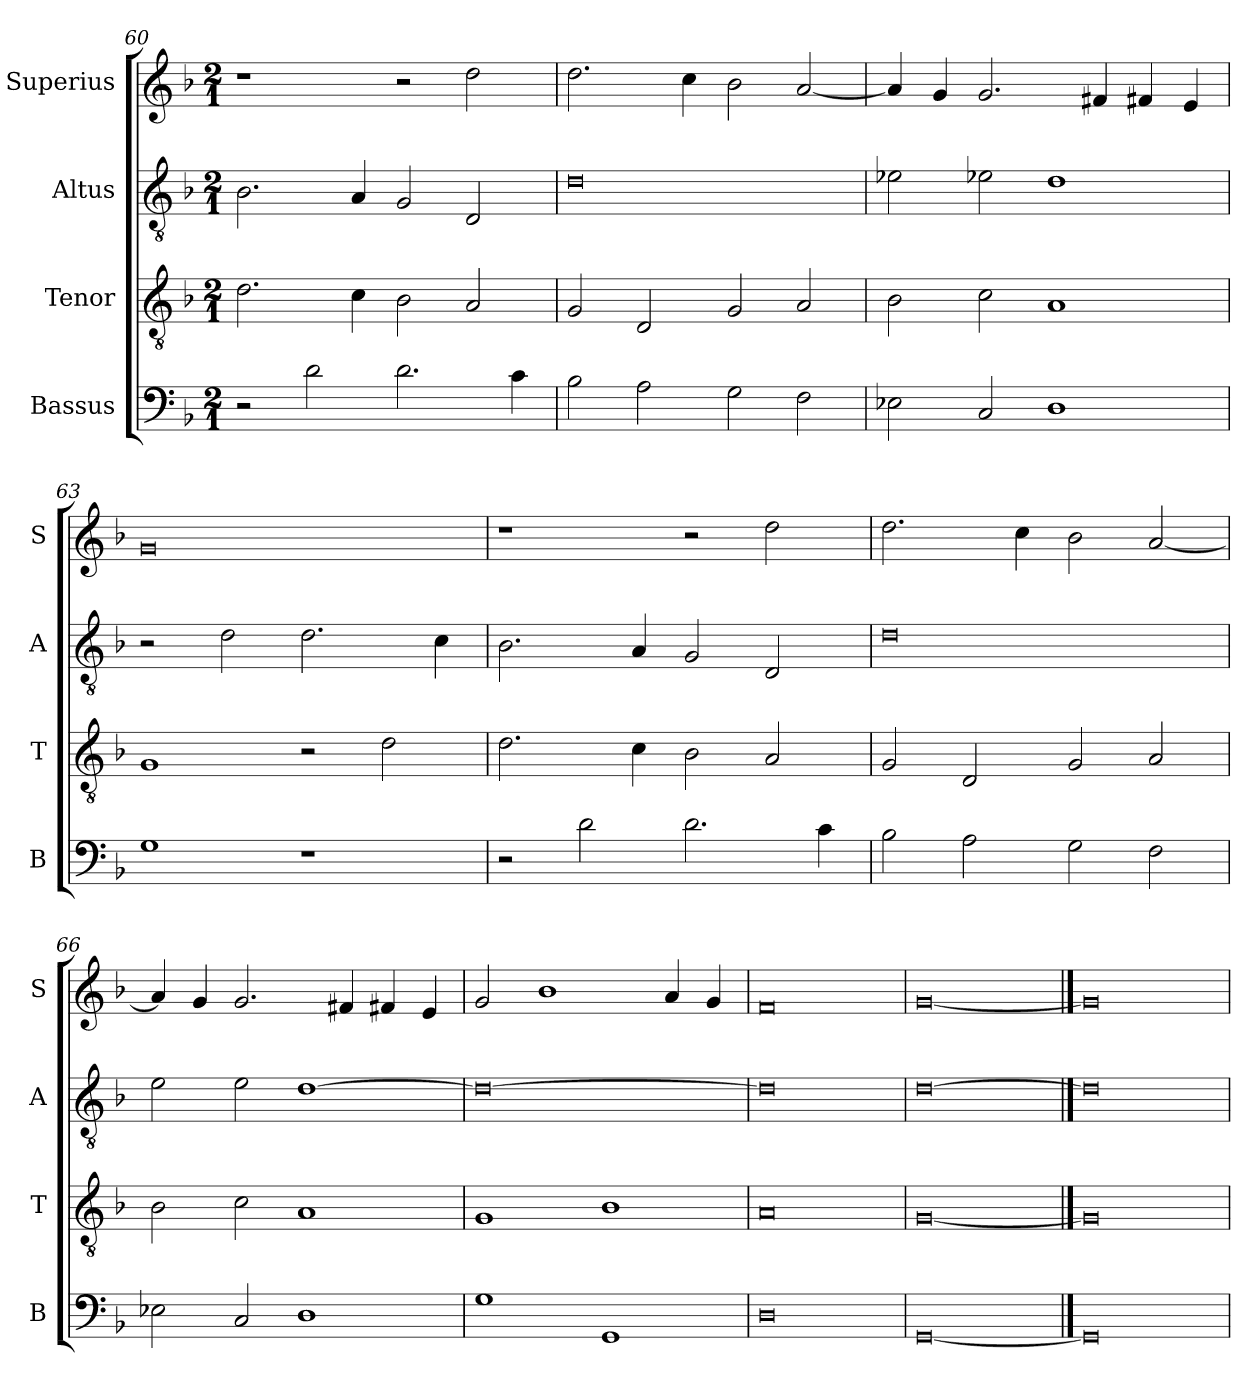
**kern	**kern	**kern	**kern
*part4	*part3	*part2	*part1
*staff4	*staff3	*staff2	*staff1
*I"Bassus	*I"Tenor	*I"Altus	*I"Superius
*I'B	*I'T	*I'A	*I'S
*clefF4	*clefGv2	*clefGv2	*clefG2
*k[b-]	*k[b-]	*k[b-]	*k[b-]
*F:	*F:	*F:	*F:
*M2/1	*M2/1	*M2/1	*M2/1
=60	=60	=60	=60
2r	2.d	2.B-	1r
2d	.	.	.
.	4c	4A	.
2.d	2B-	2G	2r
.	2A	2D	2dd
4c	.	.	.
=61	=61	=61	=61
2B-	2G	0d	2.dd
2A	2D	.	.
.	.	.	4cc
2G	2G	.	2b-
2F	2A	.	[2a
=62	=62	=62	=62
2E-X	2B-	2e-X	4a]
.	.	.	4g
2C	2c	2e-X	2.g
1D	1A	1d	.
.	.	.	4f#X
.	.	.	4f#X
.	.	.	4e
=63	=63	=63	=63
1G	1G	2r	0g
.	.	2d	.
1r	2r	2.d	.
.	2d	.	.
.	.	4c	.
=64	=64	=64	=64
2r	2.d	2.B-	1r
2d	.	.	.
.	4c	4A	.
2.d	2B-	2G	2r
.	2A	2D	2dd
4c	.	.	.
=65	=65	=65	=65
2B-	2G	0d	2.dd
2A	2D	.	.
.	.	.	4cc
2G	2G	.	2b-
2F	2A	.	[2a
=66	=66	=66	=66
2E-X	2B-	2e	4a]
.	.	.	4g
2C	2c	2e	2.g
1D	1A	[1d	.
.	.	.	4f#X
.	.	.	4f#X
.	.	.	4e
=67	=67	=67	=67
1G	1G	0d_	2g
.	.	.	1b-
1GG	1B-	.	.
.	.	.	4a
.	.	.	4g
=68	=68	=68	=68
0D	0A	0d]	0f
=69	=69	=69	=69
[0GG	[0G	[0d	[0g
==70	==70	==70	==70
0GG]	0G]	0d]	0g]
=	=	=	=
*-	*-	*-	*-
